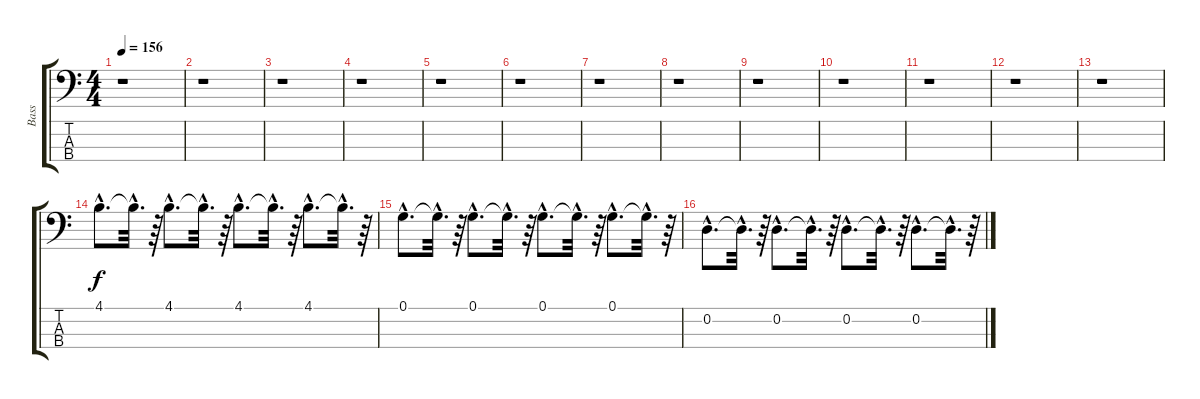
\track ("Bass" "Bass") {instrument electricbasspick}
\staff {score tabs}
\tuning (G2 D2 A1 E1) {hide}
\ts (4 4)
\tempo 156
\clef f4
\ks c
r.1{dy f} |
r.1 |
r.1 |
r.1 |
r.1 |
r.1 |
r.1 |
r.1 |
r.1 |
r.1 |
r.1 |
r.1 |
r.1 |
4.1{hac}.8{d} 4.1{hac t}.32{d} r.64 4.1{hac}.8{d} 4.1{hac t}.32{d} r.64 4.1{hac}.8{d} 4.1{hac t}.32{d} r.64 4.1{hac}.8{d} 4.1{hac t}.32{d} r.64 |
0.1{hac}.8{d} 0.1{hac t}.32{d} r.64 0.1{hac}.8{d} 0.1{hac t}.32{d} r.64 0.1{hac}.8{d} 0.1{hac t}.32{d} r.64 0.1{hac}.8{d} 0.1{hac t}.32{d} r.64 |
0.2{hac}.8{d} 0.2{hac t}.32{d} r.64 0.2{hac}.8{d} 0.2{hac t}.32{d} r.64 0.2{hac}.8{d} 0.2{hac t}.32{d} r.64 0.2{hac}.8{d} 0.2{hac t}.32{d} r.64
